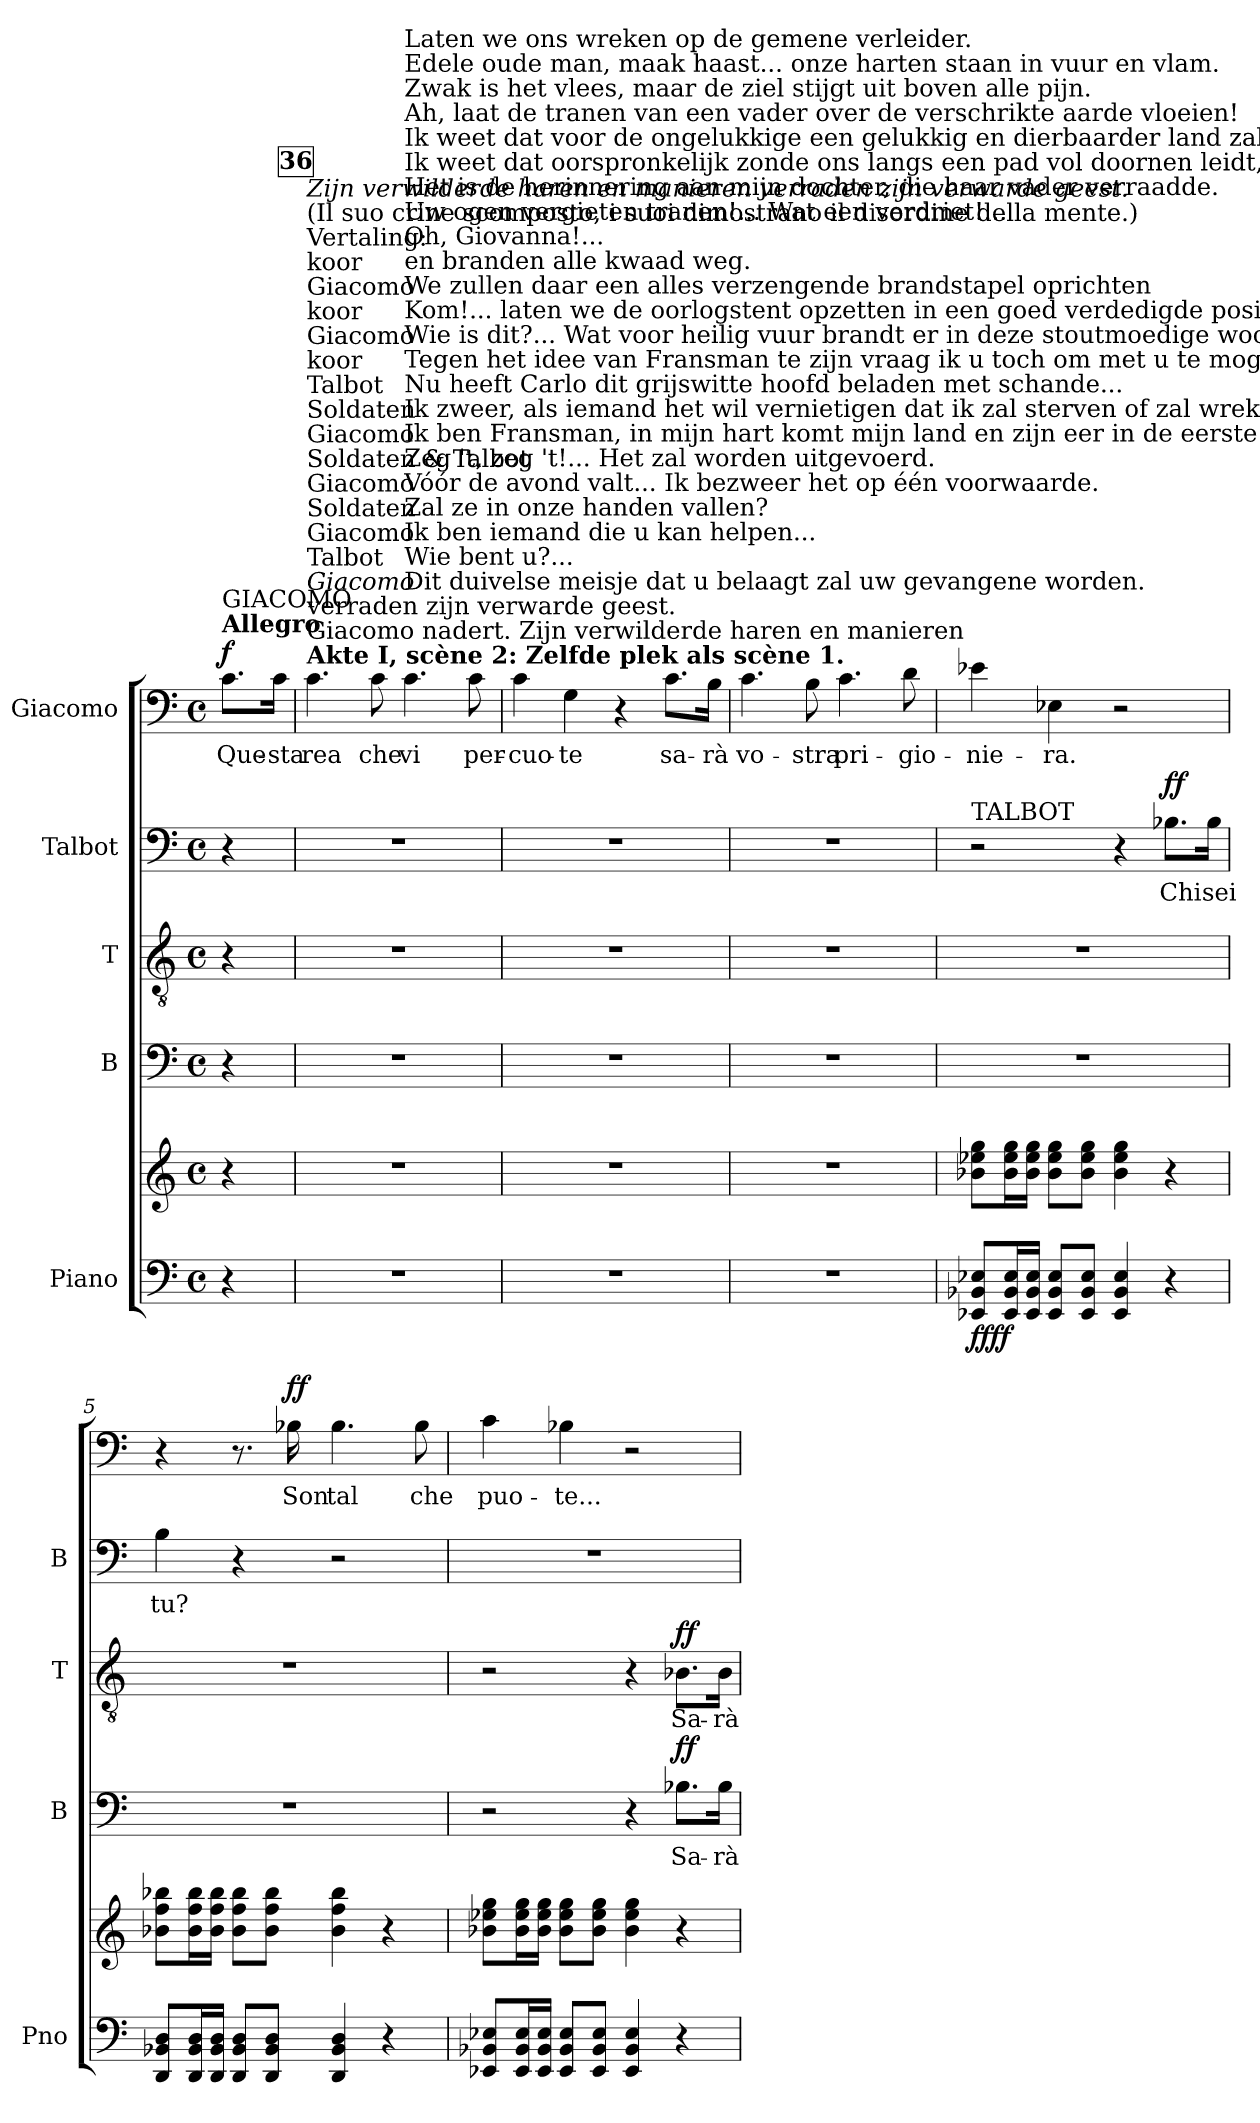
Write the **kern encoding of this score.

**kern	**kern	**dynam	**kern	**text	**dynam	**kern	**text	**dynam	**kern	**text	**dynam	**kern	**text	**dynam
*part5	*part5	*part5	*part4	*part4	*part4	*part3	*part3	*part3	*part2	*part2	*part2	*part1	*part1	*part1
*staff6	*staff5	*staff5/6	*staff4	*staff4	*staff4	*staff3	*staff3	*staff3	*staff2	*staff2	*staff2	*staff1	*staff1	*staff1
*I"Piano	*	*	*I"B	*	*	*I"T	*	*	*I"Talbot	*	*	*I"Giacomo	*	*
*I'Pno	*	*	*I'B	*	*	*I'T	*	*	*I'B	*	*	*	*	*
*clefF4	*clefG2	*	*clefF4	*	*	*clefGv2	*	*	*clefF4	*	*	*clefF4	*	*
*k[]	*k[]	*	*k[]	*	*	*k[]	*	*	*k[]	*	*	*k[]	*	*
*M4/4	*M4/4	*	*M4/4	*	*	*M4/4	*	*	*M4/4	*	*	*M4/4	*	*
*met(c)	*met(c)	*	*met(c)	*	*	*met(c)	*	*	*met(c)	*	*	*met(c)	*	*
=	=	=	=	=	=	=	=	=	=	=	=	=	=	=
!	!	!	!	!	!	!	!	!	!	!	!	!LO:TX:a:B:t=Allegro	!	!
!	!	!	!	!	!	!	!	!	!	!	!	!LO:TX:a:t=GIACOMO	!	!
!	!	!	!	!	!	!	!	!	!	!	!	!	!LO:LY:b	!LO:DY:a
4r	4r	.	4r	.	.	4r	.	.	4r	.	.	8.c\L	Que-	f
!	!	!	!	!	!	!	!	!	!	!	!	!	!LO:LY:b	!
.	.	.	.	.	.	.	.	.	.	.	.	16c\Jk	-sta	.
!!LO:REH:place=s1:a:B:fs=14:t=36
=1	=1	=1	=1	=1	=1	=1	=1	=1	=1	=1	=1	=1	=1	=1
!	!	!	!	!	!	!	!	!	!	!	!	!LO:TX:a:B:t=Akte I, scène 2&colon; Zelfde plek als scène 1.	!	!
!	!	!	!	!	!	!	!	!	!	!	!	!LO:TX:a:t=Giacomo nadert. Zijn verwilderde haren en manieren	!	!
!	!	!	!	!	!	!	!	!	!	!	!	!LO:TX:a:t=verraden zijn verwarde geest.	!	!
!	!	!	!	!	!	!	!	!	!	!	!	!LO:TX:a:i:t=Giacomo	!	!
!	!	!	!	!	!	!	!	!	!	!	!	!LO:TX:a:t=Talbot	!	!
!	!	!	!	!	!	!	!	!	!	!	!	!LO:TX:a:t=Giacomo	!	!
!	!	!	!	!	!	!	!	!	!	!	!	!LO:TX:a:t=Soldaten	!	!
!	!	!	!	!	!	!	!	!	!	!	!	!LO:TX:a:t=Giacomo	!	!
!	!	!	!	!	!	!	!	!	!	!	!	!LO:TX:a:t=Soldaten & Talbot	!	!
!	!	!	!	!	!	!	!	!	!	!	!	!LO:TX:a:t=Giacomo	!	!
!	!	!	!	!	!	!	!	!	!	!	!	!LO:TX:a:t=Soldaten	!	!
!	!	!	!	!	!	!	!	!	!	!	!	!LO:TX:a:t=Talbot	!	!
!	!	!	!	!	!	!	!	!	!	!	!	!LO:TX:a:t=koor	!	!
!	!	!	!	!	!	!	!	!	!	!	!	!LO:TX:a:t=Giacomo	!	!
!	!	!	!	!	!	!	!	!	!	!	!	!LO:TX:a:t=koor	!	!
!	!	!	!	!	!	!	!	!	!	!	!	!LO:TX:a:t=Giacomo	!	!
!	!	!	!	!	!	!	!	!	!	!	!	!LO:TX:a:t=koor	!	!
!	!	!	!	!	!	!	!	!	!	!	!	!LO:TX:a:t=Vertaling&colon;	!	!
!	!	!	!	!	!	!	!	!	!	!	!	!LO:TX:a:t=(Il suo crine scomposto, i suoi dimostrano il disordine della mente.)	!	!
!	!	!	!	!	!	!	!	!	!	!	!	!LO:TX:a:i:t=Zijn verwilderde haren en manieren verraden zijn verwarde geest.	!	!
!	!	!	!	!	!	!	!	!	!	!	!	!	!LO:LY:b	!
1r	1r	.	1r	.	.	1r	.	.	1r	.	.	4.c\	rea	.
!	!	!	!	!	!	!	!	!	!	!	!	!	!LO:LY:b	!
.	.	.	.	.	.	.	.	.	.	.	.	8c\	che	.
!	!	!	!	!	!	!	!	!	!	!	!	!LO:TX:a:t=Dit duivelse meisje dat u belaagt zal uw gevangene worden.	!	!
!	!	!	!	!	!	!	!	!	!	!	!	!LO:TX:a:t=Wie bent u?...	!	!
!	!	!	!	!	!	!	!	!	!	!	!	!LO:TX:a:t=Ik ben iemand die u kan helpen...	!	!
!	!	!	!	!	!	!	!	!	!	!	!	!LO:TX:a:t=Zal ze in onze handen vallen?	!	!
!	!	!	!	!	!	!	!	!	!	!	!	!LO:TX:a:t=Vóór de avond valt... Ik bezweer het op één voorwaarde.	!	!
!	!	!	!	!	!	!	!	!	!	!	!	!LO:TX:a:t=Zeg 't, zeg 't!... Het zal worden uitgevoerd.	!	!
!	!	!	!	!	!	!	!	!	!	!	!	!LO:TX:a:t=Ik ben Fransman, in mijn hart komt mijn land en zijn eer in de eerste plaats	!	!
!	!	!	!	!	!	!	!	!	!	!	!	!LO:TX:a:t=Ik zweer, als iemand het wil vernietigen dat ik zal sterven of zal wreken	!	!
!	!	!	!	!	!	!	!	!	!	!	!	!LO:TX:a:t=Nu heeft Carlo dit grijswitte hoofd beladen met schande...	!	!
!	!	!	!	!	!	!	!	!	!	!	!	!LO:TX:a:t=Tegen het idee van Fransman te zijn vraag ik u toch om met u te mogen vechten.	!	!
!	!	!	!	!	!	!	!	!	!	!	!	!LO:TX:a:t=Wie is dit?... Wat voor heilig vuur brandt er in deze stoutmoedige woorden?	!	!
!	!	!	!	!	!	!	!	!	!	!	!	!LO:TX:a:t=Kom!... laten we de oorlogstent opzetten in een goed verdedigde positie.	!	!
!	!	!	!	!	!	!	!	!	!	!	!	!LO:TX:a:t=We zullen daar een alles verzengende brandstapel oprichten	!	!
!	!	!	!	!	!	!	!	!	!	!	!	!LO:TX:a:t=en branden alle kwaad weg.	!	!
!	!	!	!	!	!	!	!	!	!	!	!	!LO:TX:a:t=Oh, Giovanna!...	!	!
!	!	!	!	!	!	!	!	!	!	!	!	!LO:TX:a:t=Uw ogen vergieten tranen!... Wat een verdriet!...	!	!
!	!	!	!	!	!	!	!	!	!	!	!	!LO:TX:a:t=Het is de herinnering aan mijn dochter, die haar vader verraadde.	!	!
!	!	!	!	!	!	!	!	!	!	!	!	!LO:TX:a:t=Ik weet dat oorspronkelijk zonde ons langs een pad vol doornen leidt,	!	!
!	!	!	!	!	!	!	!	!	!	!	!	!LO:TX:a:t=Ik weet dat voor de ongelukkige een gelukkig en dierbaarder land zal komen...	!	!
!	!	!	!	!	!	!	!	!	!	!	!	!LO:TX:a:t=Ah, laat de tranen van een vader over de verschrikte aarde vloeien!	!	!
!	!	!	!	!	!	!	!	!	!	!	!	!LO:TX:a:t=Zwak is het vlees, maar de ziel stijgt uit boven alle pijn.	!	!
!	!	!	!	!	!	!	!	!	!	!	!	!LO:TX:a:t=Edele oude man, maak haast... onze harten staan in vuur en vlam.	!	!
!	!	!	!	!	!	!	!	!	!	!	!	!LO:TX:a:t=Laten we ons wreken op de gemene verleider.	!	!
!	!	!	!	!	!	!	!	!	!	!	!	!	!LO:LY:b	!
.	.	.	.	.	.	.	.	.	.	.	.	4.c\	vi	.
!	!	!	!	!	!	!	!	!	!	!	!	!	!LO:LY:b	!
.	.	.	.	.	.	.	.	.	.	.	.	8c\	per-	.
=2	=2	=2	=2	=2	=2	=2	=2	=2	=2	=2	=2	=2	=2	=2
!	!	!	!	!	!	!	!	!	!	!	!	!	!LO:LY:b	!
1r	1r	.	1r	.	.	1r	.	.	1r	.	.	4c\	-cuo-	.
!	!	!	!	!	!	!	!	!	!	!	!	!	!LO:LY:b	!
.	.	.	.	.	.	.	.	.	.	.	.	4G\	-te	.
.	.	.	.	.	.	.	.	.	.	.	.	4r	.	.
!	!	!	!	!	!	!	!	!	!	!	!	!	!LO:LY:b	!
.	.	.	.	.	.	.	.	.	.	.	.	8.c\L	sa-	.
!	!	!	!	!	!	!	!	!	!	!	!	!	!LO:LY:b	!
.	.	.	.	.	.	.	.	.	.	.	.	16B\Jk	-rà	.
=3	=3	=3	=3	=3	=3	=3	=3	=3	=3	=3	=3	=3	=3	=3
!	!	!	!	!	!	!	!	!	!	!	!	!	!LO:LY:b	!
1r	1r	.	1r	.	.	1r	.	.	1r	.	.	4.c\	vo-	.
!	!	!	!	!	!	!	!	!	!	!	!	!	!LO:LY:b	!
.	.	.	.	.	.	.	.	.	.	.	.	8B\	-stra	.
!	!	!	!	!	!	!	!	!	!	!	!	!	!LO:LY:b	!
.	.	.	.	.	.	.	.	.	.	.	.	4.c\	pri-	.
!	!	!	!	!	!	!	!	!	!	!	!	!	!LO:LY:b	!
.	.	.	.	.	.	.	.	.	.	.	.	8d\	-gio-	.
=4	=4	=4	=4	=4	=4	=4	=4	=4	=4	=4	=4	=4	=4	=4
!	!	!	!	!	!	!	!	!	!LO:TX:a:t=TALBOT	!	!	!	!	!
!	!	!LO:DY:b=2	!	!	!	!	!	!	!	!	!	!	!LO:LY:b	!
!	!	!LO:DY:n=1:b	!	!	!	!	!	!	!	!	!	!	!	!
8EE-X/ 8BB-X/ 8E-X/L	8b-X\ 8ee-X\ 8gg\L	ff ff	1r	.	.	1r	.	.	2r	.	.	4e-X\	-nie-	.
16EE-/ 16BB-/ 16E-/L	16b-\ 16ee-\ 16gg\L	.	.	.	.	.	.	.	.	.	.	.	.	.
16EE-/ 16BB-/ 16E-/JJ	16b-\ 16ee-\ 16gg\JJ	.	.	.	.	.	.	.	.	.	.	.	.	.
!	!	!	!	!	!	!	!	!	!	!	!	!	!LO:LY:b	!
8EE-/ 8BB-/ 8E-/L	8b-\ 8ee-\ 8gg\L	.	.	.	.	.	.	.	.	.	.	4E-X\	-ra.	.
8EE-/ 8BB-/ 8E-/J	8b-\ 8ee-\ 8gg\J	.	.	.	.	.	.	.	.	.	.	.	.	.
4EE-/ 4BB-/ 4E-/	4b-\ 4ee-\ 4gg\	.	.	.	.	.	.	.	4r	.	.	2r	.	.
!	!	!	!	!	!	!	!	!	!	!LO:LY:b	!LO:DY:a	!	!	!
4r	4r	.	.	.	.	.	.	.	8.B-X\L	Chi	ff	.	.	.
!	!	!	!	!	!	!	!	!	!	!LO:LY:b	!	!	!	!
.	.	.	.	.	.	.	.	.	16B-\Jk	sei	.	.	.	.
=5	=5	=5	=5	=5	=5	=5	=5	=5	=5	=5	=5	=5	=5	=5
!	!	!	!	!	!	!	!	!	!	!LO:LY:b	!	!	!	!
8DD/ 8BB-X/ 8D/L	8b-X\ 8ff\ 8bb-X\L	.	1r	.	.	1r	.	.	4B\	tu?	.	4r	.	.
16DD/ 16BB-/ 16D/L	16b-\ 16ff\ 16bb-\L	.	.	.	.	.	.	.	.	.	.	.	.	.
16DD/ 16BB-/ 16D/JJ	16b-\ 16ff\ 16bb-\JJ	.	.	.	.	.	.	.	.	.	.	.	.	.
8DD/ 8BB-/ 8D/L	8b-\ 8ff\ 8bb-\L	.	.	.	.	.	.	.	4r	.	.	8.r	.	.
8DD/ 8BB-/ 8D/J	8b-\ 8ff\ 8bb-\J	.	.	.	.	.	.	.	.	.	.	.	.	.
!	!	!	!	!	!	!	!	!	!	!	!	!	!LO:LY:b	!LO:DY:a
.	.	.	.	.	.	.	.	.	.	.	.	16B-X\	Son	ff
!	!	!	!	!	!	!	!	!	!	!	!	!	!LO:LY:b	!
4DD/ 4BB-/ 4D/	4b-\ 4ff\ 4bb-\	.	.	.	.	.	.	.	2r	.	.	4.B-\	tal	.
4r	4r	.	.	.	.	.	.	.	.	.	.	.	.	.
!	!	!	!	!	!	!	!	!	!	!	!	!	!LO:LY:b	!
.	.	.	.	.	.	.	.	.	.	.	.	8B-\	che	.
!!LO:PB:g=z
=6	=6	=6	=6	=6	=6	=6	=6	=6	=6	=6	=6	=6	=6	=6
!	!	!	!	!	!	!	!	!	!	!	!	!	!LO:LY:b	!
8EE-X/ 8BB-X/ 8E-X/L	8b-X\ 8ee-X\ 8gg\L	.	2r	.	.	2r	.	.	1r	.	.	4c\	puo-	.
16EE-/ 16BB-/ 16E-/L	16b-\ 16ee-\ 16gg\L	.	.	.	.	.	.	.	.	.	.	.	.	.
16EE-/ 16BB-/ 16E-/JJ	16b-\ 16ee-\ 16gg\JJ	.	.	.	.	.	.	.	.	.	.	.	.	.
!	!	!	!	!	!	!	!	!	!	!	!	!	!LO:LY:b	!
8EE-/ 8BB-/ 8E-/L	8b-\ 8ee-\ 8gg\L	.	.	.	.	.	.	.	.	.	.	4B-X\	-te...	.
8EE-/ 8BB-/ 8E-/J	8b-\ 8ee-\ 8gg\J	.	.	.	.	.	.	.	.	.	.	.	.	.
4EE-/ 4BB-/ 4E-/	4b-\ 4ee-\ 4gg\	.	4r	.	.	4r	.	.	.	.	.	2r	.	.
!	!	!	!	!LO:LY:b	!LO:DY:a	!	!LO:LY:b	!LO:DY:a	!	!	!	!	!	!
4r	4r	.	8.B-X\L	Sa-	ff	8.B-X\L	Sa-	ff	.	.	.	.	.	.
!	!	!	!	!LO:LY:b	!	!	!LO:LY:b	!	!	!	!	!	!	!
.	.	.	16B-\Jk	-rà	.	16B-\Jk	-rà	.	.	.	.	.	.	.
=	=	=	=	=	=	=	=	=	=	=	=	=	=	=
*-	*-	*-	*-	*-	*-	*-	*-	*-	*-	*-	*-	*-	*-	*-
